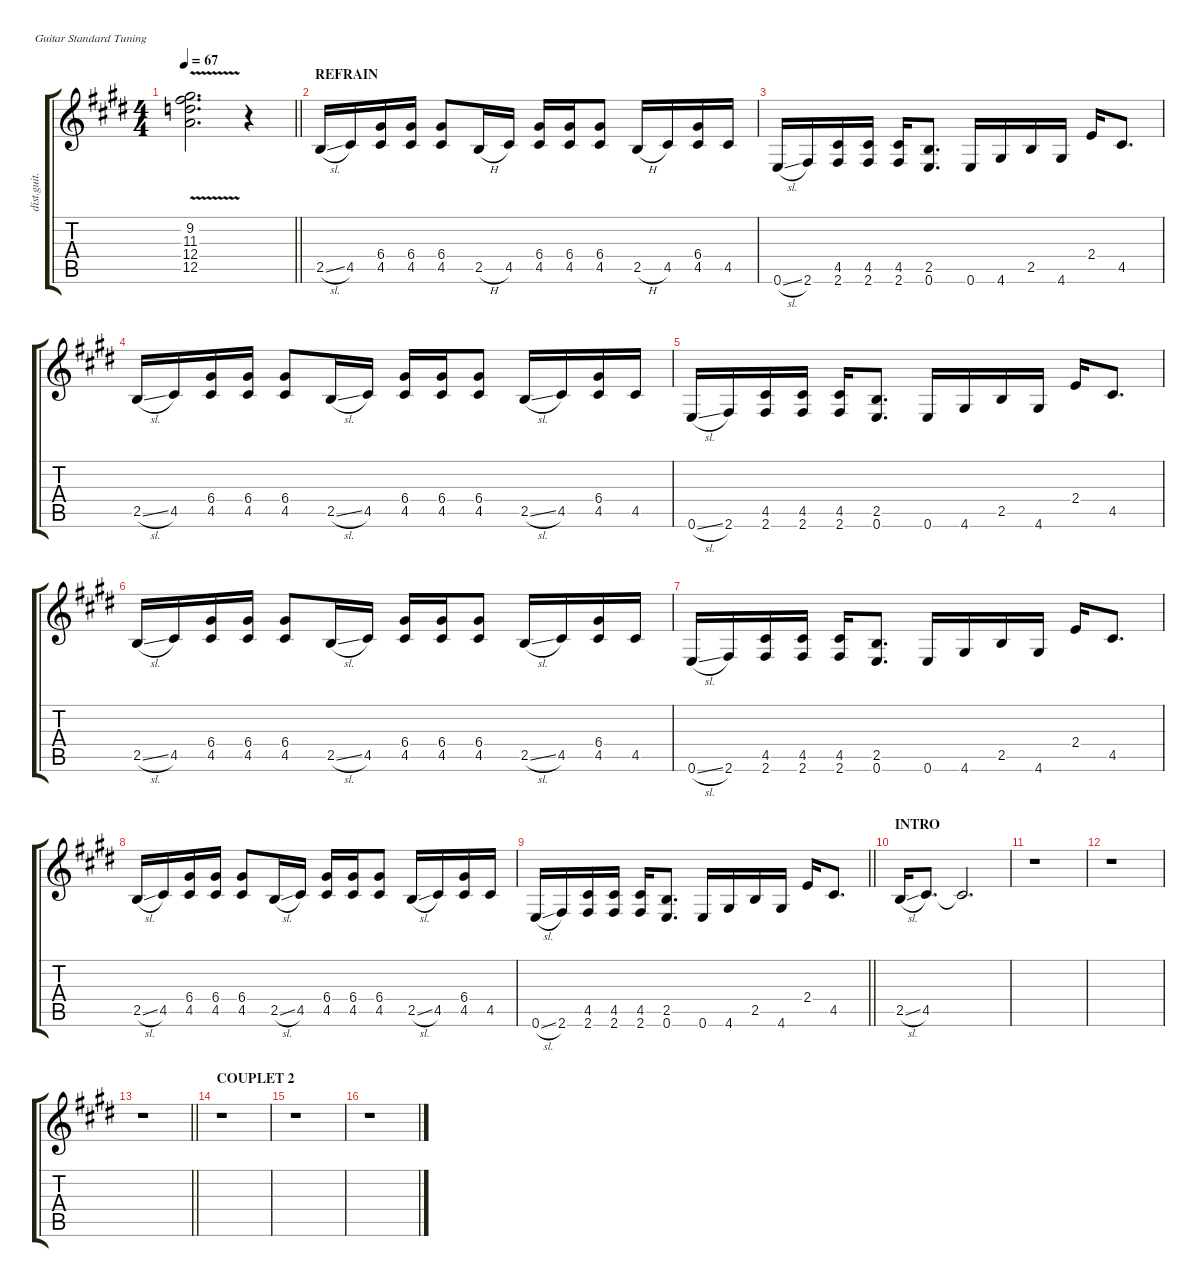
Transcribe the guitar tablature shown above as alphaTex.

\defaultSystemsLayout 4
\hideDynamics
\bracketExtendMode groupsimilarinstruments
\otherSystemsTrackNameOrientation horizontal
\track ("Guitar " "dist.guit.") {defaultSystemsLayout 4 instrument distortionguitar}
\staff {score tabs}
\tuning (E4 B3 G3 D3 A2 E2)
\ts (4 4)
\tempo 67
\clef g2
\barLineRight lightlight
\ks c#minor
(9.2{v t acc #} 11.3{v t acc #} 12.4{v t acc forcenatural} 12.5{v t acc forcenatural}).2{d dy f beam Down} r.4{beam Down} |
\section ("" "REFRAIN")
2.5{sl acc forcenatural}.16{beam Up} 4.5{acc #}.16{beam Up} (6.4{acc #} 4.5{acc #}).16{beam Up} (6.4{acc #} 4.5{acc #}).16{beam Up} (6.4{acc #} 4.5{acc #}).8{beam Up} 2.5{h acc forcenatural}.16{beam Up} 4.5{acc #}.16{beam Up} (6.4{acc #} 4.5{acc #}).16{beam Up} (6.4{acc #} 4.5{acc #}).16{beam Up} (6.4{acc #} 4.5{acc #}).8{beam Up} 2.5{h acc forcenatural}.16{beam Up} 4.5{acc #}.16{beam Up} (6.4{acc #} 4.5{acc #}).16{beam Up} 4.5{acc #}.16{beam Up} |
0.6{sl acc forcenatural}.16{beam Up} 2.6{acc #}.16{beam Up} (4.5{acc #} 2.6{acc #}).16{beam Up} (4.5{acc #} 2.6{acc #}).16{beam Up} (4.5{acc #} 2.6{acc #}).16{beam Up} (2.5{acc forcenatural} 0.6{acc forcenatural}).8{d beam Up} 0.6{acc forcenatural}.16{beam Up} 4.6{acc #}.16{beam Up} 2.5{acc forcenatural}.16{beam Up} 4.6{acc #}.16{beam Up} 2.4{acc forcenatural}.16{beam Up} 4.5{acc #}.8{d beam Up} |
2.5{sl acc forcenatural}.16{beam Up} 4.5{acc #}.16{beam Up} (6.4{acc #} 4.5{acc #}).16{beam Up} (6.4{acc #} 4.5{acc #}).16{beam Up} (6.4{acc #} 4.5{acc #}).8{beam Up} 2.5{sl acc forcenatural}.16{beam Up} 4.5{acc #}.16{beam Up} (6.4{acc #} 4.5{acc #}).16{beam Up} (6.4{acc #} 4.5{acc #}).16{beam Up} (6.4{acc #} 4.5{acc #}).8{beam Up} 2.5{sl acc forcenatural}.16{beam Up} 4.5{acc #}.16{beam Up} (6.4{acc #} 4.5{acc #}).16{beam Up} 4.5{acc #}.16{beam Up} |
0.6{sl acc forcenatural}.16{beam Up} 2.6{acc #}.16{beam Up} (4.5{acc #} 2.6{acc #}).16{beam Up} (4.5{acc #} 2.6{acc #}).16{beam Up} (4.5{acc #} 2.6{acc #}).16{beam Up} (2.5{acc forcenatural} 0.6{acc forcenatural}).8{d beam Up} 0.6{acc forcenatural}.16{beam Up} 4.6{acc #}.16{beam Up} 2.5{acc forcenatural}.16{beam Up} 4.6{acc #}.16{beam Up} 2.4{acc forcenatural}.16{beam Up} 4.5{acc #}.8{d beam Up} |
2.5{sl acc forcenatural}.16{beam Up} 4.5{acc #}.16{beam Up} (6.4{acc #} 4.5{acc #}).16{beam Up} (6.4{acc #} 4.5{acc #}).16{beam Up} (6.4{acc #} 4.5{acc #}).8{beam Up} 2.5{sl acc forcenatural}.16{beam Up} 4.5{acc #}.16{beam Up} (6.4{acc #} 4.5{acc #}).16{beam Up} (6.4{acc #} 4.5{acc #}).16{beam Up} (6.4{acc #} 4.5{acc #}).8{beam Up} 2.5{sl acc forcenatural}.16{beam Up} 4.5{acc #}.16{beam Up} (6.4{acc #} 4.5{acc #}).16{beam Up} 4.5{acc #}.16{beam Up} |
0.6{sl acc forcenatural}.16{beam Up} 2.6{acc #}.16{beam Up} (4.5{acc #} 2.6{acc #}).16{beam Up} (4.5{acc #} 2.6{acc #}).16{beam Up} (4.5{acc #} 2.6{acc #}).16{beam Up} (2.5{acc forcenatural} 0.6{acc forcenatural}).8{d beam Up} 0.6{acc forcenatural}.16{beam Up} 4.6{acc #}.16{beam Up} 2.5{acc forcenatural}.16{beam Up} 4.6{acc #}.16{beam Up} 2.4{acc forcenatural}.16{beam Up} 4.5{acc #}.8{d beam Up} |
2.5{sl acc forcenatural}.16{beam Up} 4.5{acc #}.16{beam Up} (6.4{acc #} 4.5{acc #}).16{beam Up} (6.4{acc #} 4.5{acc #}).16{beam Up} (6.4{acc #} 4.5{acc #}).8{beam Up} 2.5{sl acc forcenatural}.16{beam Up} 4.5{acc #}.16{beam Up} (6.4{acc #} 4.5{acc #}).16{beam Up} (6.4{acc #} 4.5{acc #}).16{beam Up} (6.4{acc #} 4.5{acc #}).8{beam Up} 2.5{sl acc forcenatural}.16{beam Up} 4.5{acc #}.16{beam Up} (6.4{acc #} 4.5{acc #}).16{beam Up} 4.5{acc #}.16{beam Up} |
\barLineRight lightlight
0.6{sl acc forcenatural}.16{beam Up} 2.6{acc #}.16{beam Up} (4.5{acc #} 2.6{acc #}).16{beam Up} (4.5{acc #} 2.6{acc #}).16{beam Up} (4.5{acc #} 2.6{acc #}).16{beam Up} (2.5{acc forcenatural} 0.6{acc forcenatural}).8{d beam Up} 0.6{acc forcenatural}.16{beam Up} 4.6{acc #}.16{beam Up} 2.5{acc forcenatural}.16{beam Up} 4.6{acc #}.16{beam Up} 2.4{acc forcenatural}.16{beam Up} 4.5{acc #}.8{d beam Up} |
\section ("" "INTRO")
2.5{sl acc forcenatural}.16{beam Up} 4.5{acc #}.8{d beam Up} 4.5{t acc #}.2{d beam Up} |
r.1{beam Down} |
r.1{beam Down} |
\barLineRight lightlight
r.1{beam Down} |
\section ("" "COUPLET 2")
r.1{beam Down} |
r.1{beam Down} |
r.1{beam Down}
